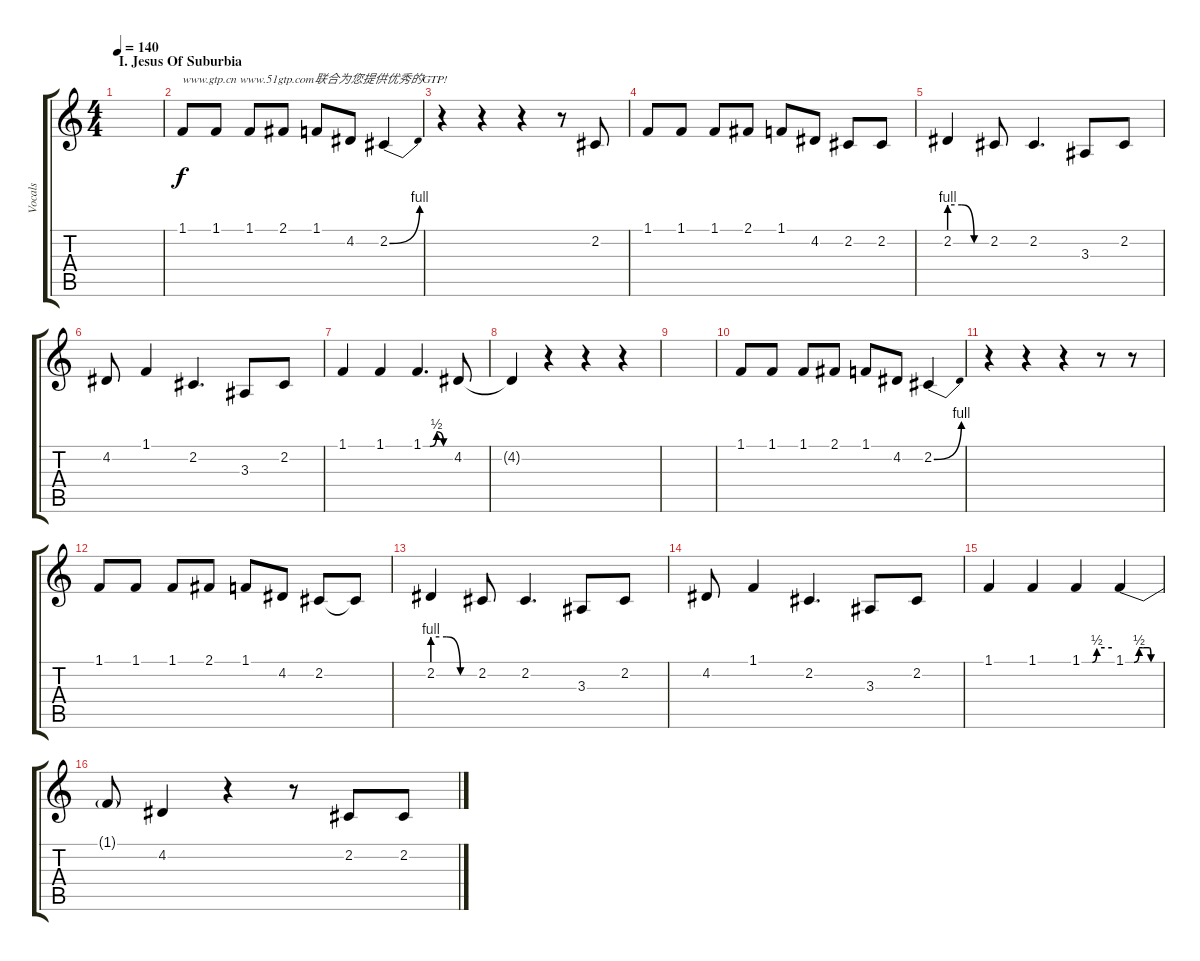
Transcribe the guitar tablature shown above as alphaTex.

\track ("Vocals" "Vocals") {instrument bassoon}
\staff {score tabs}
\tuning (E4 B3 G3 D3 A2 E2) {hide}
\ts (4 4)
\section ("" "I. Jesus Of Suburbia")
\tempo 140
\clef g2
\ks c
|
1.1.8{txt "www.gtp.cn www.51gtp.com联合为您提供优秀的GTP!"} 1.1.8 1.1.8 2.1.8 1.1.8 4.2.8 2.2{be (bend 0 0 60 4)}.4 |
r.4 r.4 r.4 r.8 2.2.8 |
1.1.8 1.1.8 1.1.8 2.1.8 1.1.8 4.2.8 2.2.8 2.2.8 |
2.2{be (custom 0 4 20 4 40 0 60 0)}.4 2.2.8 2.2.4{d} 3.3.8 2.2.8 |
4.2.8 1.1.4 2.2.4{d} 3.3.8 2.2.8 |
1.1.4 1.1.4 1.1{be (custom 0 0 15 0 30 2 45 0 60 0)}.4{d} 4.2.8 |
4.2{t}.4 r.4 r.4 r.4 |
|
1.1.8 1.1.8 1.1.8 2.1.8 1.1.8 4.2.8 2.2{be (bend 0 0 60 4)}.4 |
r.4 r.4 r.4 r.8 r.8 |
1.1.8 1.1.8 1.1.8 2.1.8 1.1.8 4.2.8 2.2.8 2.2{t}.8 |
2.2{be (custom 0 4 20 4 40 0 60 0)}.4 2.2.8 2.2.4{d} 3.3.8 2.2.8 |
4.2.8 1.1.4 2.2.4{d} 3.3.8 2.2.8 |
1.1.4 1.1.4 1.1{be (custom 0 0 21 0 30 2 60 2)}.4 1.1{be (custom 0 0 15 0 24 2 30 2 32 2 42 2 45 0 48 0 60 0)}.4 |
1.1{t}.8 4.2.4 r.4 r.8 2.2.8 2.2.8
